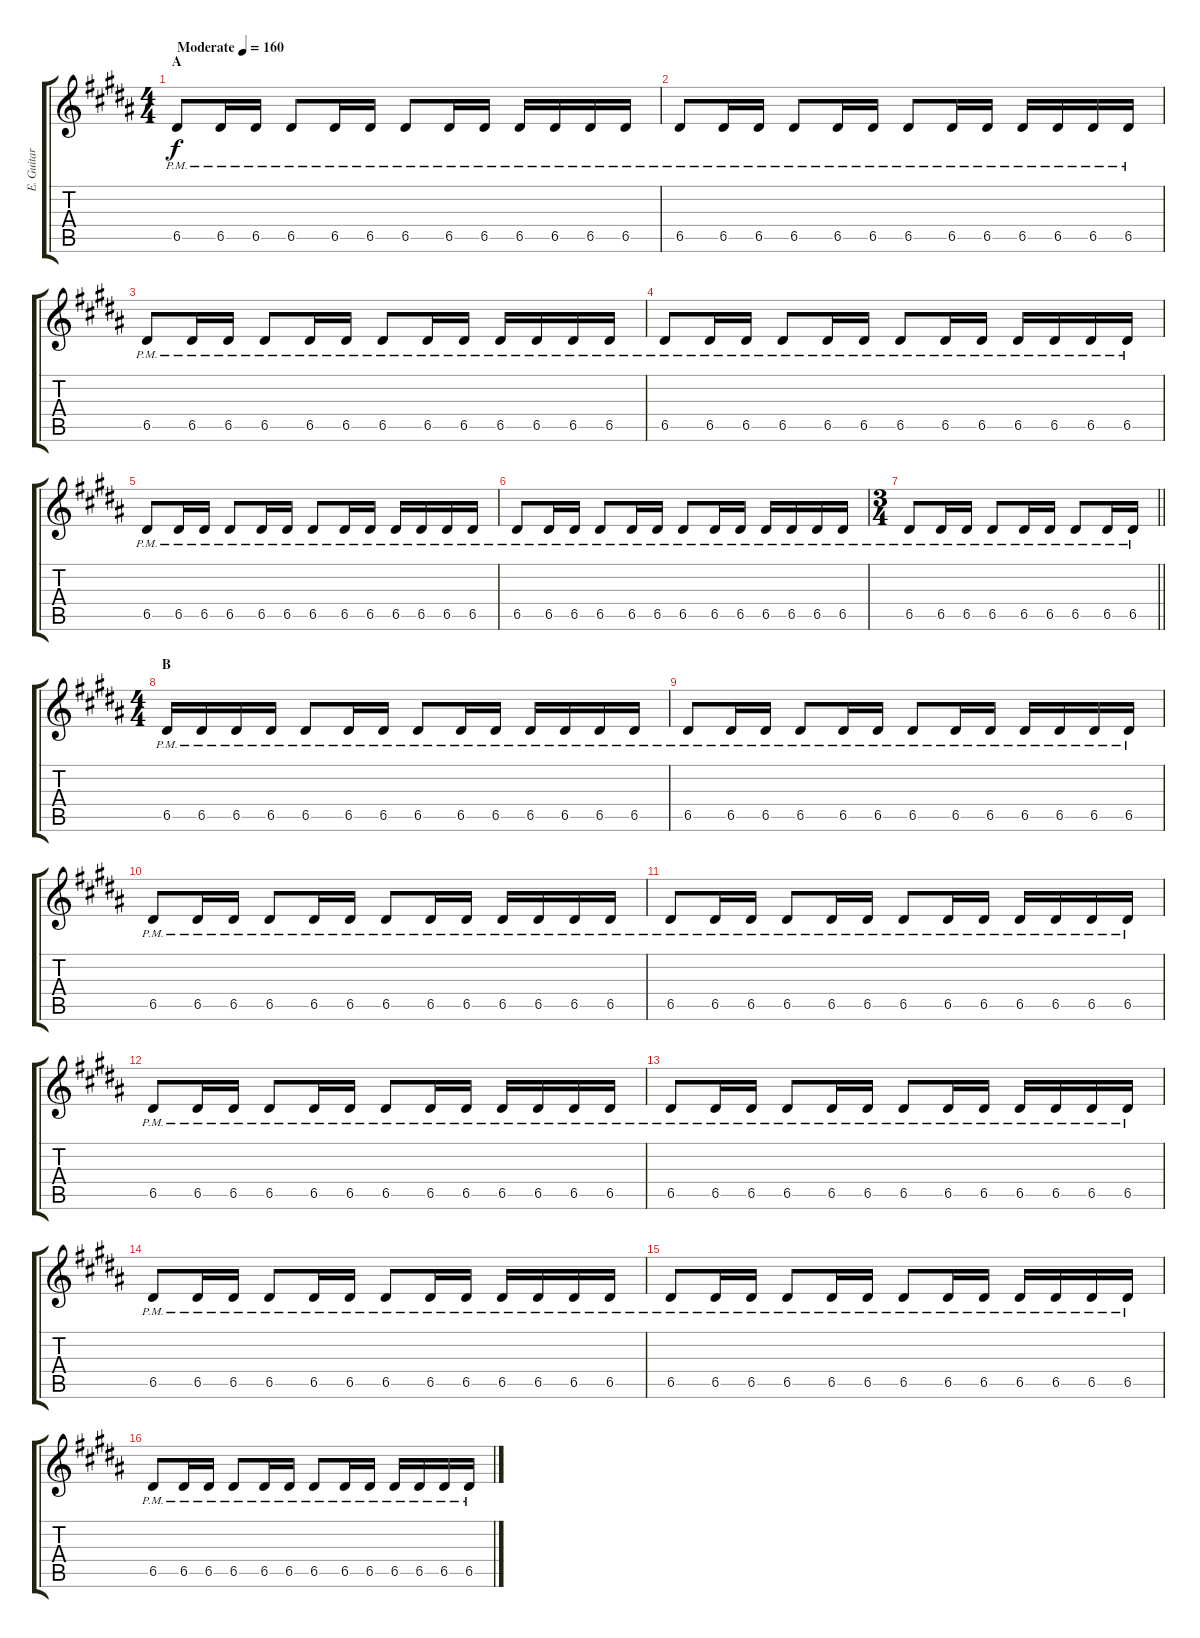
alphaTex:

\track ("E. Guitar III" "E. Guitar ") {instrument overdrivenguitar}
\staff {score tabs}
\tuning (E4 B3 G3 D3 A2 E2) {hide}
\ts (4 4)
\section ("" "A")
\tempo (160 "Moderate")
\clef g2
\ks b
6.5{pm}.8{dy f instrument overdrivenguitar} 6.5{pm}.16 6.5{pm}.16 6.5{pm}.8 6.5{pm}.16 6.5{pm}.16 6.5{pm}.8 6.5{pm}.16 6.5{pm}.16 6.5{pm}.16 6.5{pm}.16 6.5{pm}.16 6.5{pm}.16 |
6.5{pm}.8 6.5{pm}.16 6.5{pm}.16 6.5{pm}.8 6.5{pm}.16 6.5{pm}.16 6.5{pm}.8 6.5{pm}.16 6.5{pm}.16 6.5{pm}.16 6.5{pm}.16 6.5{pm}.16 6.5{pm}.16 |
6.5{pm}.8 6.5{pm}.16 6.5{pm}.16 6.5{pm}.8 6.5{pm}.16 6.5{pm}.16 6.5{pm}.8 6.5{pm}.16 6.5{pm}.16 6.5{pm}.16 6.5{pm}.16 6.5{pm}.16 6.5{pm}.16 |
6.5{pm}.8 6.5{pm}.16 6.5{pm}.16 6.5{pm}.8 6.5{pm}.16 6.5{pm}.16 6.5{pm}.8 6.5{pm}.16 6.5{pm}.16 6.5{pm}.16 6.5{pm}.16 6.5{pm}.16 6.5{pm}.16 |
6.5{pm}.8 6.5{pm}.16 6.5{pm}.16 6.5{pm}.8 6.5{pm}.16 6.5{pm}.16 6.5{pm}.8 6.5{pm}.16 6.5{pm}.16 6.5{pm}.16 6.5{pm}.16 6.5{pm}.16 6.5{pm}.16 |
6.5{pm}.8 6.5{pm}.16 6.5{pm}.16 6.5{pm}.8 6.5{pm}.16 6.5{pm}.16 6.5{pm}.8 6.5{pm}.16 6.5{pm}.16 6.5{pm}.16 6.5{pm}.16 6.5{pm}.16 6.5{pm}.16 |
\ts (3 4)
\barLineRight lightlight
6.5{pm}.8 6.5{pm}.16 6.5{pm}.16 6.5{pm}.8 6.5{pm}.16 6.5{pm}.16 6.5{pm}.8 6.5{pm}.16 6.5{pm}.16 |
\ts (4 4)
\section ("" "B")
6.5{pm}.16 6.5{pm}.16 6.5{pm}.16 6.5{pm}.16 6.5{pm}.8 6.5{pm}.16 6.5{pm}.16 6.5{pm}.8 6.5{pm}.16 6.5{pm}.16 6.5{pm}.16 6.5{pm}.16 6.5{pm}.16 6.5{pm}.16 |
6.5{pm}.8 6.5{pm}.16 6.5{pm}.16 6.5{pm}.8 6.5{pm}.16 6.5{pm}.16 6.5{pm}.8 6.5{pm}.16 6.5{pm}.16 6.5{pm}.16 6.5{pm}.16 6.5{pm}.16 6.5{pm}.16 |
6.5{pm}.8 6.5{pm}.16 6.5{pm}.16 6.5{pm}.8 6.5{pm}.16 6.5{pm}.16 6.5{pm}.8 6.5{pm}.16 6.5{pm}.16 6.5{pm}.16 6.5{pm}.16 6.5{pm}.16 6.5{pm}.16 |
6.5{pm}.8 6.5{pm}.16 6.5{pm}.16 6.5{pm}.8 6.5{pm}.16 6.5{pm}.16 6.5{pm}.8 6.5{pm}.16 6.5{pm}.16 6.5{pm}.16 6.5{pm}.16 6.5{pm}.16 6.5{pm}.16 |
6.5{pm}.8 6.5{pm}.16 6.5{pm}.16 6.5{pm}.8 6.5{pm}.16 6.5{pm}.16 6.5{pm}.8 6.5{pm}.16 6.5{pm}.16 6.5{pm}.16 6.5{pm}.16 6.5{pm}.16 6.5{pm}.16 |
6.5{pm}.8 6.5{pm}.16 6.5{pm}.16 6.5{pm}.8 6.5{pm}.16 6.5{pm}.16 6.5{pm}.8 6.5{pm}.16 6.5{pm}.16 6.5{pm}.16 6.5{pm}.16 6.5{pm}.16 6.5{pm}.16 |
6.5{pm}.8 6.5{pm}.16 6.5{pm}.16 6.5{pm}.8 6.5{pm}.16 6.5{pm}.16 6.5{pm}.8 6.5{pm}.16 6.5{pm}.16 6.5{pm}.16 6.5{pm}.16 6.5{pm}.16 6.5{pm}.16 |
6.5{pm}.8 6.5{pm}.16 6.5{pm}.16 6.5{pm}.8 6.5{pm}.16 6.5{pm}.16 6.5{pm}.8 6.5{pm}.16 6.5{pm}.16 6.5{pm}.16 6.5{pm}.16 6.5{pm}.16 6.5{pm}.16 |
6.5{pm}.8 6.5{pm}.16 6.5{pm}.16 6.5{pm}.8 6.5{pm}.16 6.5{pm}.16 6.5{pm}.8 6.5{pm}.16 6.5{pm}.16 6.5{pm}.16 6.5{pm}.16 6.5{pm}.16 6.5{pm}.16
